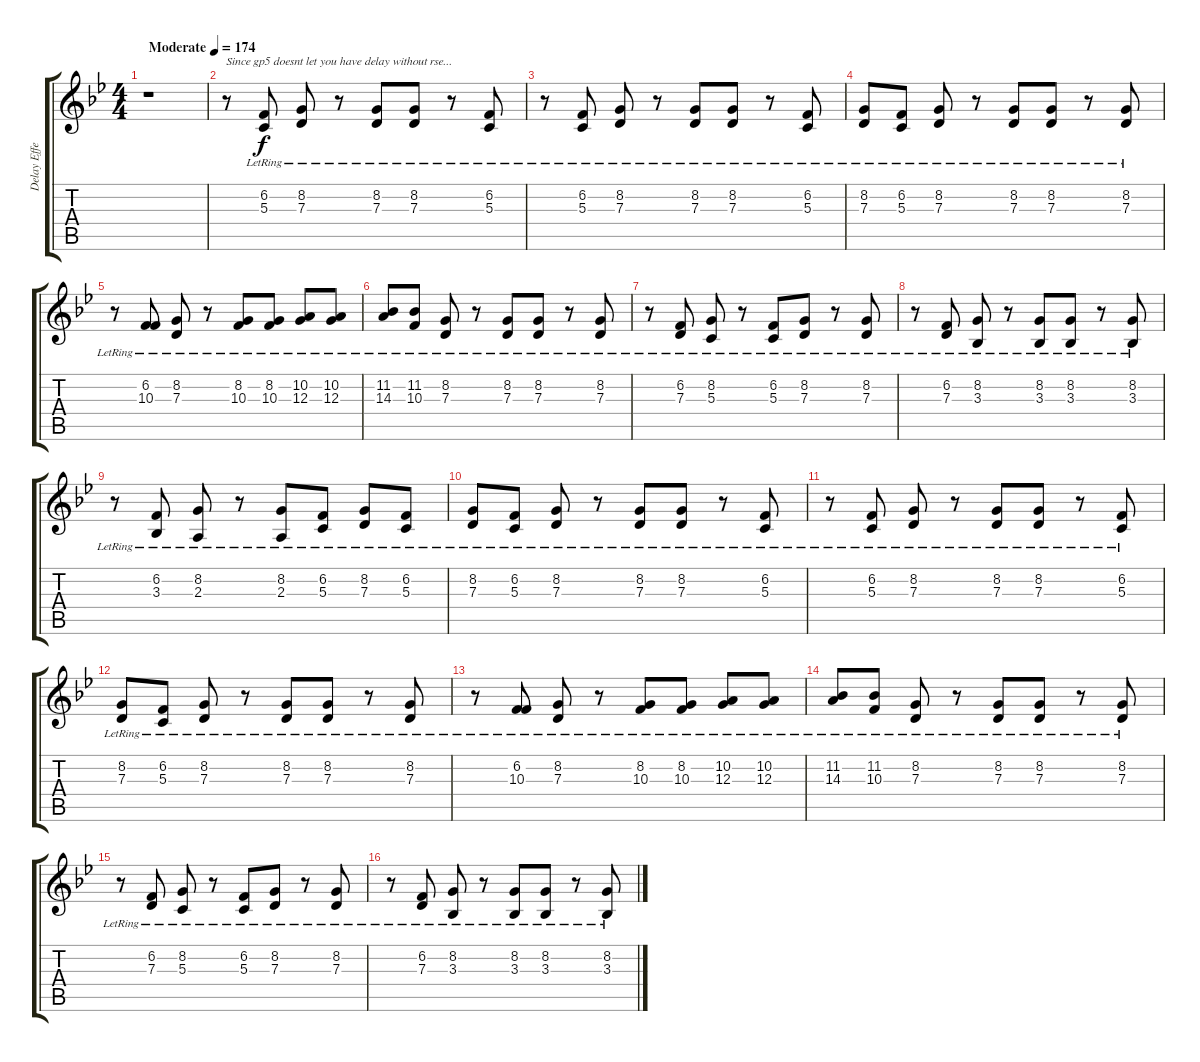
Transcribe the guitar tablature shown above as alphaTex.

\track ("Delay Effect" "Delay Effe") {instrument pad5bowed}
\staff {score tabs}
\tuning (E4 B3 G3 D3 A2 E2) {hide}
\ts (4 4)
\tempo (174 "Moderate")
\clef g2
\ks gminor
r.1{dy f instrument pad5bowed} |
r.8{txt "Since gp5 doesnt let you have delay without rse..."} (6.2{lr} 5.3{lr}).8 (8.2{lr} 7.3{lr}).8 r.8 (8.2{lr} 7.3{lr}).8 (8.2{lr} 7.3{lr}).8 r.8 (6.2{lr} 5.3{lr}).8 |
r.8 (6.2{lr} 5.3{lr}).8 (8.2{lr} 7.3{lr}).8 r.8 (8.2{lr} 7.3{lr}).8 (8.2{lr} 7.3{lr}).8 r.8 (6.2{lr} 5.3{lr}).8 |
(8.2{lr} 7.3{lr}).8 (6.2{lr} 5.3{lr}).8 (8.2{lr} 7.3{lr}).8 r.8 (8.2{lr} 7.3{lr}).8 (8.2{lr} 7.3{lr}).8 r.8 (8.2{lr} 7.3{lr}).8 |
r.8 (6.2{lr} 10.3{lr}).8 (8.2{lr} 7.3{lr}).8 r.8 (8.2{lr} 10.3{lr}).8 (8.2{lr} 10.3{lr}).8 (10.2{lr} 12.3{lr}).8 (10.2{lr} 12.3{lr}).8 |
(11.2{lr} 14.3{lr}).8 (11.2{lr} 10.3{lr}).8 (8.2{lr} 7.3{lr}).8 r.8 (8.2{lr} 7.3{lr}).8 (8.2{lr} 7.3{lr}).8 r.8 (8.2{lr} 7.3{lr}).8 |
r.8 (6.2{lr} 7.3{lr}).8 (8.2{lr} 5.3{lr}).8 r.8 (6.2{lr} 5.3{lr}).8 (8.2{lr} 7.3{lr}).8 r.8 (8.2{lr} 7.3{lr}).8 |
r.8 (6.2{lr} 7.3{lr}).8 (8.2{lr} 3.3{lr}).8 r.8 (8.2{lr} 3.3{lr}).8 (8.2{lr} 3.3{lr}).8 r.8 (8.2{lr} 3.3{lr}).8 |
r.8 (6.2{lr} 3.3{lr}).8 (8.2{lr} 2.3{lr}).8 r.8 (8.2{lr} 2.3{lr}).8 (6.2{lr} 5.3{lr}).8 (8.2{lr} 7.3{lr}).8 (6.2{lr} 5.3{lr}).8 |
(8.2{lr} 7.3{lr}).8 (6.2{lr} 5.3{lr}).8 (8.2{lr} 7.3{lr}).8 r.8 (8.2{lr} 7.3{lr}).8 (8.2{lr} 7.3{lr}).8 r.8 (6.2{lr} 5.3{lr}).8 |
r.8 (6.2{lr} 5.3{lr}).8 (8.2{lr} 7.3{lr}).8 r.8 (8.2{lr} 7.3{lr}).8 (8.2{lr} 7.3{lr}).8 r.8 (6.2{lr} 5.3{lr}).8 |
(8.2{lr} 7.3{lr}).8 (6.2{lr} 5.3{lr}).8 (8.2{lr} 7.3{lr}).8 r.8 (8.2{lr} 7.3{lr}).8 (8.2{lr} 7.3{lr}).8 r.8 (8.2{lr} 7.3{lr}).8 |
r.8 (6.2{lr} 10.3{lr}).8 (8.2{lr} 7.3{lr}).8 r.8 (8.2{lr} 10.3{lr}).8 (8.2{lr} 10.3{lr}).8 (10.2{lr} 12.3{lr}).8 (10.2{lr} 12.3{lr}).8 |
(11.2{lr} 14.3{lr}).8 (11.2{lr} 10.3{lr}).8 (8.2{lr} 7.3{lr}).8 r.8 (8.2{lr} 7.3{lr}).8 (8.2{lr} 7.3{lr}).8 r.8 (8.2{lr} 7.3{lr}).8 |
r.8 (6.2{lr} 7.3{lr}).8 (8.2{lr} 5.3{lr}).8 r.8 (6.2{lr} 5.3{lr}).8 (8.2{lr} 7.3{lr}).8 r.8 (8.2{lr} 7.3{lr}).8 |
r.8 (6.2{lr} 7.3{lr}).8 (8.2{lr} 3.3{lr}).8 r.8 (8.2{lr} 3.3{lr}).8 (8.2{lr} 3.3{lr}).8 r.8 (8.2{lr} 3.3{lr}).8
